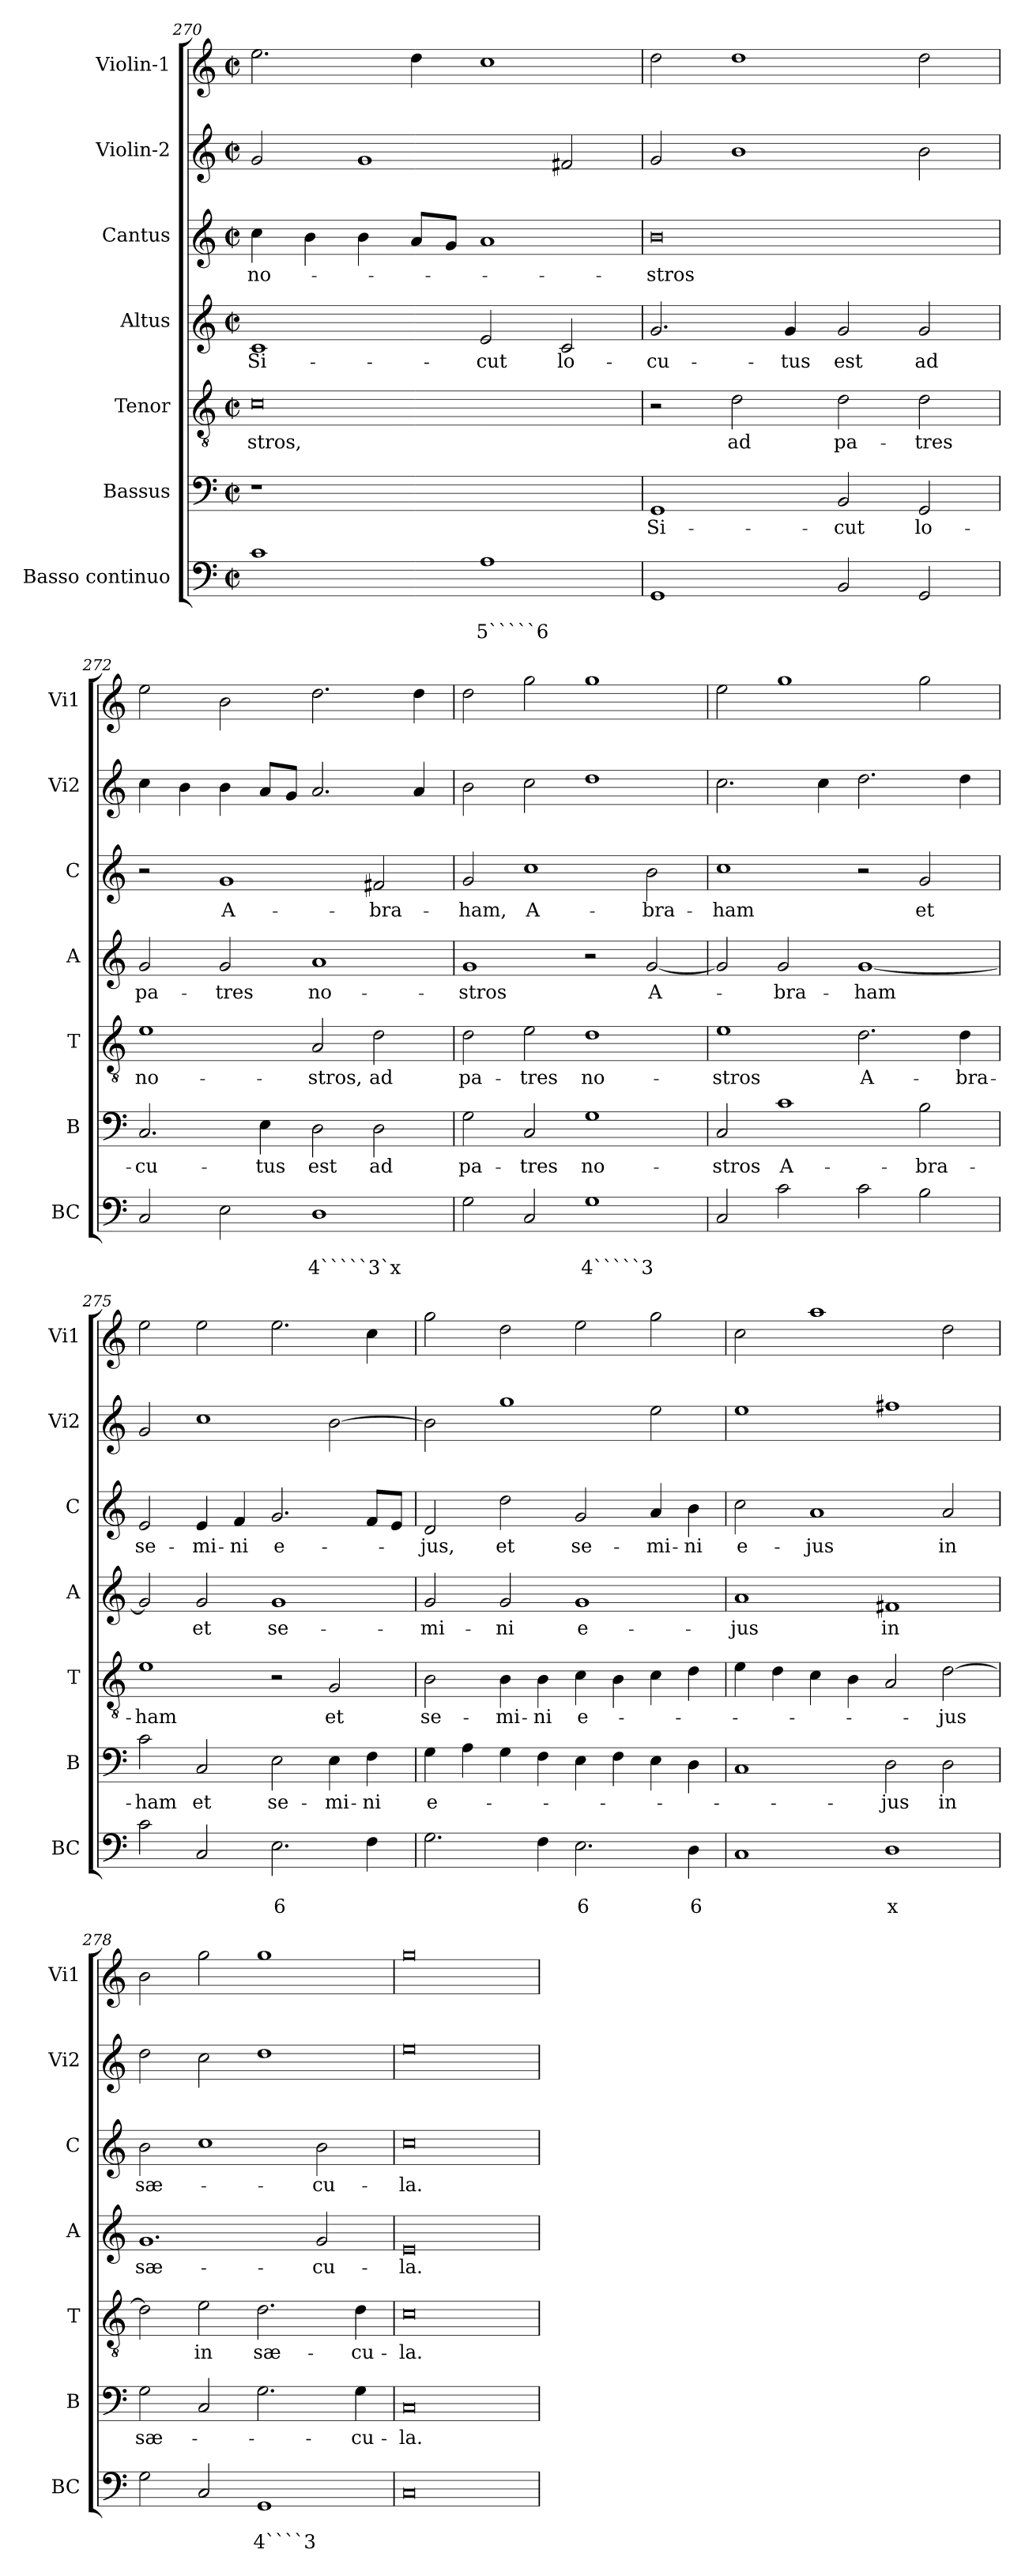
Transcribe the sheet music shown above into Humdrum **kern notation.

**kern	**text	**text	**kern	**text	**kern	**text	**kern	**text	**kern	**text	**kern	**kern
*part7	*part7	*part7	*part6	*part6	*part5	*part5	*part4	*part4	*part3	*part3	*part2	*part1
*staff7	*staff7	*staff7	*staff6	*staff6	*staff5	*staff5	*staff4	*staff4	*staff3	*staff3	*staff2	*staff1
*I"Basso continuo	*	*	*I"Bassus	*	*I"Tenor	*	*I"Altus	*	*I"Cantus	*	*I"Violin-2	*I"Violin-1
*I'BC	*	*	*I'B	*	*I'T	*	*I'A	*	*I'C	*	*I'Vi2	*I'Vi1
*clefF4	*	*	*clefF4	*	*clefGv2	*	*clefG2	*	*clefG2	*	*clefG2	*clefG2
*k[]	*	*	*k[]	*	*k[]	*	*k[]	*	*k[]	*	*k[]	*k[]
*C:	*	*	*C:	*	*C:	*	*C:	*	*C:	*	*C:	*C:
*M2/2	*	*	*M2/2	*	*M2/2	*	*M2/2	*	*M2/2	*	*M2/2	*M2/2
*met(c|)	*	*	*met(c|)	*	*met(c|)	*	*met(c|)	*	*met(c|)	*	*met(c|)	*met(c|)
=270	=270	=270	=270	=270	=270	=270	=270	=270	=270	=270	=270	=270
!	!	!	!	!	!	!LO:LY:b	!	!LO:LY:b	!	!LO:LY:b	!	!
1c	.	.	1r	.	0c	-stros,	1c	Si-	4cc\	no-	2g/	2.ee\
.	.	.	.	.	.	.	.	.	4b\	.	.	.
.	.	.	.	.	.	.	.	.	4b\	.	1g	.
.	.	.	.	.	.	.	.	.	8a/L	.	.	4dd\
.	.	.	.	.	.	.	.	.	8g/J	.	.	.
!	!	!LO:LY:b	!	!	!	!	!	!LO:LY:b	!	!	!	!
1A	.	5`````6	1ryy	.	.	.	2e/	-cut	1a	.	.	1cc
!	!	!	!	!	!	!	!	!LO:LY:b	!	!	!	!
.	.	.	.	.	.	.	2c/	lo-	.	.	2f#X/	.
!!LO:PB:g=z
=271	=271	=271	=271	=271	=271	=271	=271	=271	=271	=271	=271	=271
!	!	!	!	!LO:LY:b	!	!	!	!LO:LY:b	!	!LO:LY:b	!	!
1GG	.	.	1GG	Si-	2r	.	2.g/	-cu-	0b	-stros	2g/	2dd\
!	!	!	!	!	!	!LO:LY:b	!	!	!	!	!	!
.	.	.	.	.	2d\	ad	.	.	.	.	1b	1dd
!	!	!	!	!	!	!	!	!LO:LY:b	!	!	!	!
.	.	.	.	.	.	.	4g/	-tus	.	.	.	.
!	!	!	!	!LO:LY:b	!	!LO:LY:b	!	!LO:LY:b	!	!	!	!
2BB/	.	.	2BB/	-cut	2d\	pa-	2g/	est	.	.	.	.
!	!	!	!	!LO:LY:b	!	!LO:LY:b	!	!LO:LY:b	!	!	!	!
2GG/	.	.	2GG/	lo-	2d\	-tres	2g/	ad	.	.	2b\	2dd\
=272	=272	=272	=272	=272	=272	=272	=272	=272	=272	=272	=272	=272
!	!	!	!	!LO:LY:b	!	!LO:LY:b	!	!LO:LY:b	!	!	!	!
2C/	.	.	2.C/	-cu-	1e	no-	2g/	pa-	2r	.	4cc\	2ee\
.	.	.	.	.	.	.	.	.	.	.	4b\	.
!	!	!	!	!	!	!	!	!LO:LY:b	!	!LO:LY:b	!	!
2E\	.	.	.	.	.	.	2g/	-tres	1g	A-	4b\	2b\
!	!	!	!	!LO:LY:b	!	!	!	!	!	!	!	!
.	.	.	4E\	-tus	.	.	.	.	.	.	8a/L	.
.	.	.	.	.	.	.	.	.	.	.	8g/J	.
!	!	!LO:LY:b	!	!LO:LY:b	!	!LO:LY:b	!	!LO:LY:b	!	!	!	!
1D	.	4`````3`x	2D\	est	2A/	-stros,	1a	no-	.	.	2.a/	2.dd\
!	!	!	!	!LO:LY:b	!	!LO:LY:b	!	!	!	!LO:LY:b	!	!
.	.	.	2D\	ad	2d\	ad	.	.	2f#X/	-bra-	.	.
.	.	.	.	.	.	.	.	.	.	.	4a/	4dd\
=273	=273	=273	=273	=273	=273	=273	=273	=273	=273	=273	=273	=273
!	!	!	!	!LO:LY:b	!	!LO:LY:b	!	!LO:LY:b	!	!LO:LY:b	!	!
2G\	.	.	2G\	pa-	2d\	pa-	1g	-stros	2g/	-ham,	2b\	2dd\
!	!	!	!	!LO:LY:b	!	!LO:LY:b	!	!	!	!LO:LY:b	!	!
2C/	.	.	2C/	-tres	2e\	-tres	.	.	1cc	A-	2cc\	2gg\
!	!	!LO:LY:b	!	!LO:LY:b	!	!LO:LY:b	!	!	!	!	!	!
1G	.	4`````3	1G	no-	1d	no-	2r	.	.	.	1dd	1gg
!	!	!	!	!	!	!	!	!LO:LY:b	!	!LO:LY:b	!	!
.	.	.	.	.	.	.	[2g/	A-	2b\	-bra-	.	.
=274	=274	=274	=274	=274	=274	=274	=274	=274	=274	=274	=274	=274
!	!	!	!	!LO:LY:b	!	!LO:LY:b	!	!	!	!LO:LY:b	!	!
2C/	.	.	2C/	-stros	1e	-stros	2g/]	.	1cc	-ham	2.cc\	2ee\
!	!	!	!	!LO:LY:b	!	!	!	!LO:LY:b	!	!	!	!
2c\	.	.	1c	A-	.	.	2g/	-bra-	.	.	.	1gg
.	.	.	.	.	.	.	.	.	.	.	4cc\	.
!	!	!	!	!	!	!LO:LY:b	!	!LO:LY:b	!	!	!	!
2c\	.	.	.	.	2.d\	A-	[1g	-ham	2r	.	2.dd\	.
!	!	!	!	!LO:LY:b	!	!	!	!	!	!LO:LY:b	!	!
2B\	.	.	2B\	-bra-	.	.	.	.	2g/	et	.	2gg\
!	!	!	!	!	!	!LO:LY:b	!	!	!	!	!	!
.	.	.	.	.	4d\	-bra-	.	.	.	.	4dd\	.
!!LO:LB:g=z
=275	=275	=275	=275	=275	=275	=275	=275	=275	=275	=275	=275	=275
!	!	!	!	!LO:LY:b	!	!LO:LY:b	!	!	!	!LO:LY:b	!	!
2c\	.	.	2c\	-ham	1e	-ham	2g/]	.	2e/	se-	2g/	2ee\
!	!	!	!	!LO:LY:b	!	!	!	!LO:LY:b	!	!LO:LY:b	!	!
2C/	.	.	2C/	et	.	.	2g/	et	4e/	-mi-	1cc	2ee\
!	!	!	!	!	!	!	!	!	!	!LO:LY:b	!	!
.	.	.	.	.	.	.	.	.	4f/	-ni	.	.
!	!	!LO:LY:b	!	!LO:LY:b	!	!	!	!LO:LY:b	!	!LO:LY:b	!	!
2.E\	.	6	2E\	se-	2r	.	1g	se-	2.g/	e-	.	2.ee\
!	!	!	!	!LO:LY:b	!	!LO:LY:b	!	!	!	!	!	!
.	.	.	4E\	-mi-	2G/	et	.	.	.	.	[2b\	.
!	!	!	!	!LO:LY:b	!	!	!	!	!	!	!	!
4F\	.	.	4F\	-ni	.	.	.	.	8f/L	.	.	4cc\
.	.	.	.	.	.	.	.	.	8e/J	.	.	.
=276	=276	=276	=276	=276	=276	=276	=276	=276	=276	=276	=276	=276
!	!	!	!	!LO:LY:b	!	!LO:LY:b	!	!LO:LY:b	!	!LO:LY:b	!	!
2.G\	.	.	4G\	e-	2B\	se-	2g/	-mi-	2d/	-jus,	2b\]	2gg\
.	.	.	4A\	.	.	.	.	.	.	.	.	.
!	!	!	!	!	!	!LO:LY:b	!	!LO:LY:b	!	!LO:LY:b	!	!
.	.	.	4G\	.	4B\	-mi-	2g/	-ni	2dd\	et	1gg	2dd\
!	!	!	!	!	!	!LO:LY:b	!	!	!	!	!	!
4F\	.	.	4F\	.	4B\	-ni	.	.	.	.	.	.
!	!	!LO:LY:b	!	!	!	!LO:LY:b	!	!LO:LY:b	!	!LO:LY:b	!	!
2.E\	.	6	4E\	.	4c\	e-	1g	e-	2g/	se-	.	2ee\
.	.	.	4F\	.	4B\	.	.	.	.	.	.	.
!	!	!	!	!	!	!	!	!	!	!LO:LY:b	!	!
.	.	.	4E\	.	4c\	.	.	.	4a/	-mi-	2ee\	2gg\
!	!	!LO:LY:b	!	!	!	!	!	!	!	!LO:LY:b	!	!
4D\	.	6	4D\	.	4d\	.	.	.	4b\	-ni	.	.
=277	=277	=277	=277	=277	=277	=277	=277	=277	=277	=277	=277	=277
!	!	!	!	!	!	!	!	!LO:LY:b	!	!LO:LY:b	!	!
1C	.	.	1C	.	4e\	.	1a	-jus	2cc\	e-	1ee	2cc\
.	.	.	.	.	4d\	.	.	.	.	.	.	.
!	!	!	!	!	!	!	!	!	!	!LO:LY:b	!	!
.	.	.	.	.	4c\	.	.	.	1a	-jus	.	1aa
.	.	.	.	.	4B\	.	.	.	.	.	.	.
!	!	!LO:LY:b	!	!LO:LY:b	!	!	!	!LO:LY:b	!	!	!	!
1D	.	x	2D\	-jus	2A/	.	1f#X	in	.	.	1ff#X	.
!	!	!	!	!LO:LY:b	!	!LO:LY:b	!	!	!	!LO:LY:b	!	!
.	.	.	2D\	in	[2d\	-jus	.	.	2a/	in	.	2dd\
=278	=278	=278	=278	=278	=278	=278	=278	=278	=278	=278	=278	=278
!	!	!	!	!LO:LY:b	!	!	!	!LO:LY:b	!	!LO:LY:b	!	!
2G\	.	.	2G\	sæ-	2d\]	.	1.g	sæ-	2b\	sæ-	2dd\	2b\
!	!	!	!	!	!	!LO:LY:b	!	!	!	!	!	!
2C/	.	.	2C/	.	2e\	in	.	.	1cc	.	2cc\	2gg\
!	!	!LO:LY:b	!	!	!	!LO:LY:b	!	!	!	!	!	!
1GG	.	4````3	2.G\	.	2.d\	sæ-	.	.	.	.	1dd	1gg
!	!	!	!	!	!	!	!	!LO:LY:b	!	!LO:LY:b	!	!
.	.	.	.	.	.	.	2g/	-cu-	2b\	-cu-	.	.
!	!	!	!	!LO:LY:b	!	!LO:LY:b	!	!	!	!	!	!
.	.	.	4G\	-cu-	4d\	-cu-	.	.	.	.	.	.
=279	=279	=279	=279	=279	=279	=279	=279	=279	=279	=279	=279	=279
!	!	!	!	!LO:LY:b	!	!LO:LY:b	!	!LO:LY:b	!	!LO:LY:b	!	!
0C	.	.	0C	-la.	0c	-la.	0e	-la.	0cc	-la.	0ee	0gg
=	=	=	=	=	=	=	=	=	=	=	=	=
*-	*-	*-	*-	*-	*-	*-	*-	*-	*-	*-	*-	*-
